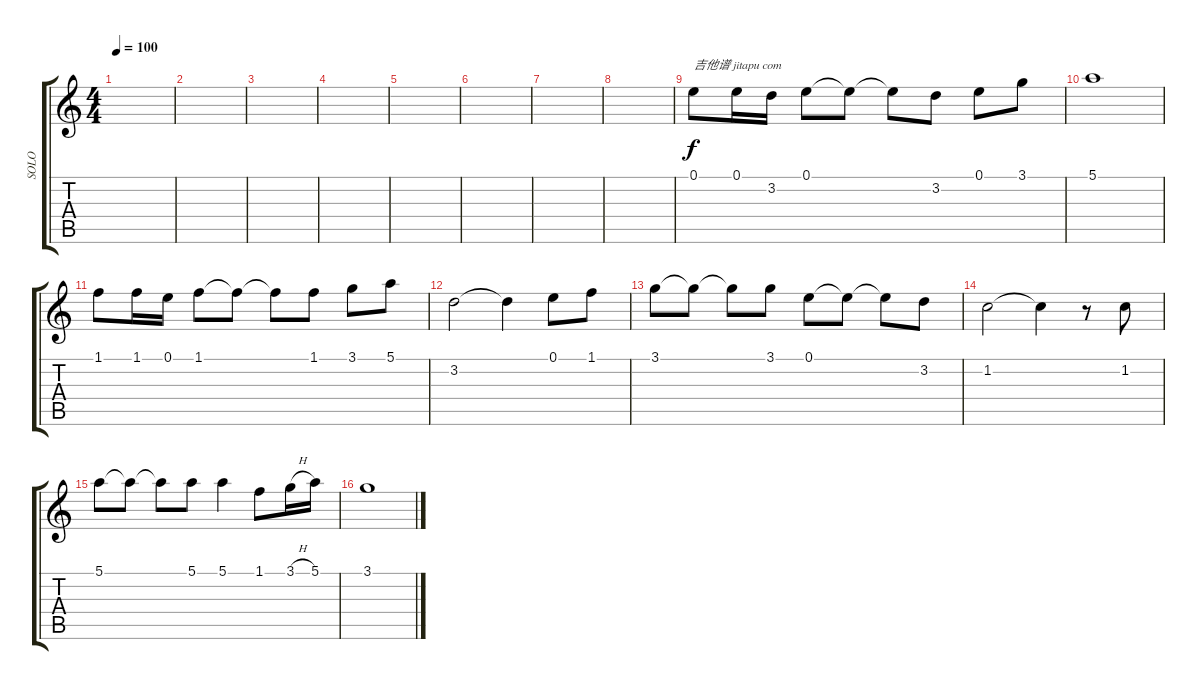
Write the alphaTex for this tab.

\track ("SOLO" "SOLO") {instrument acousticguitarnylon}
\staff {score tabs}
\tuning (E4 B3 G3 D3 A2 E2) {hide}
\ts (4 4)
\tempo 100
\clef g2
\ks c
|
|
|
|
|
|
|
|
0.1.8{txt "吉他谱 jitapu com"} 0.1.16 3.2.16 0.1.8 0.1{t}.8 0.1{t}.8 3.2.8 0.1.8 3.1.8 |
5.1.1 |
1.1.8 1.1.16 0.1.16 1.1.8 1.1{t}.8 1.1{t}.8 1.1.8 3.1.8 5.1.8 |
3.2.2 3.2{t}.4 0.1.8 1.1.8 |
3.1.8 3.1{t}.8 3.1{t}.8 3.1.8 0.1.8 0.1{t}.8 0.1{t}.8 3.2.8 |
1.2.2 1.2{t}.4 r.8 1.2.8 |
5.1.8 5.1{t}.8 5.1{t}.8 5.1.8 5.1.4 1.1.8 3.1{h}.16 5.1.16 |
3.1.1
